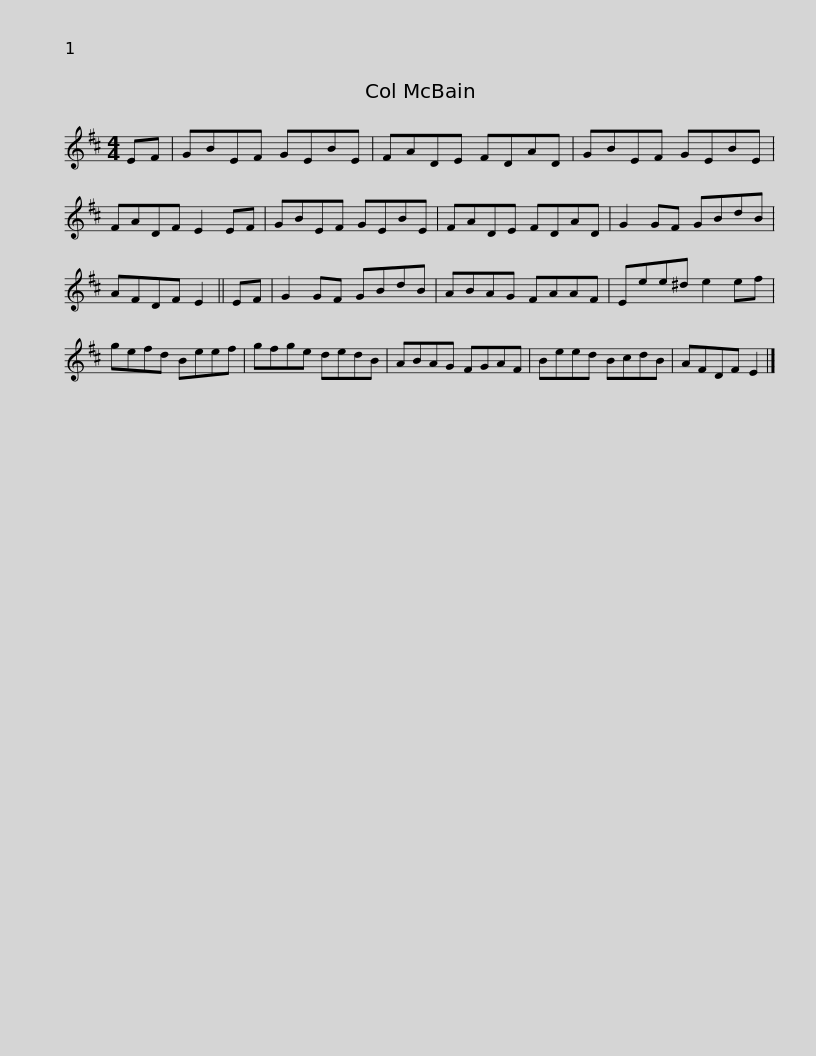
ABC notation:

X:1
L:1/8
M:4/4
I:linebreak $
K:D
V:1 treble
V:1
 EF | GBEF GEBE | FADE FDAD | GBEF GEBE | FADF E2 EF | %5
 GBEF GEBE |$ FADE FDAD | G2 GF GBdB | AFDF E2 || EF | %10
 G2 GF GBdB | ABAG FAAF | Eee^d e2 ef |$ gefd Beef | gfge dedB | %15
 ABAG FGAF | Beed BcdB | AFDF E2 |] %18
